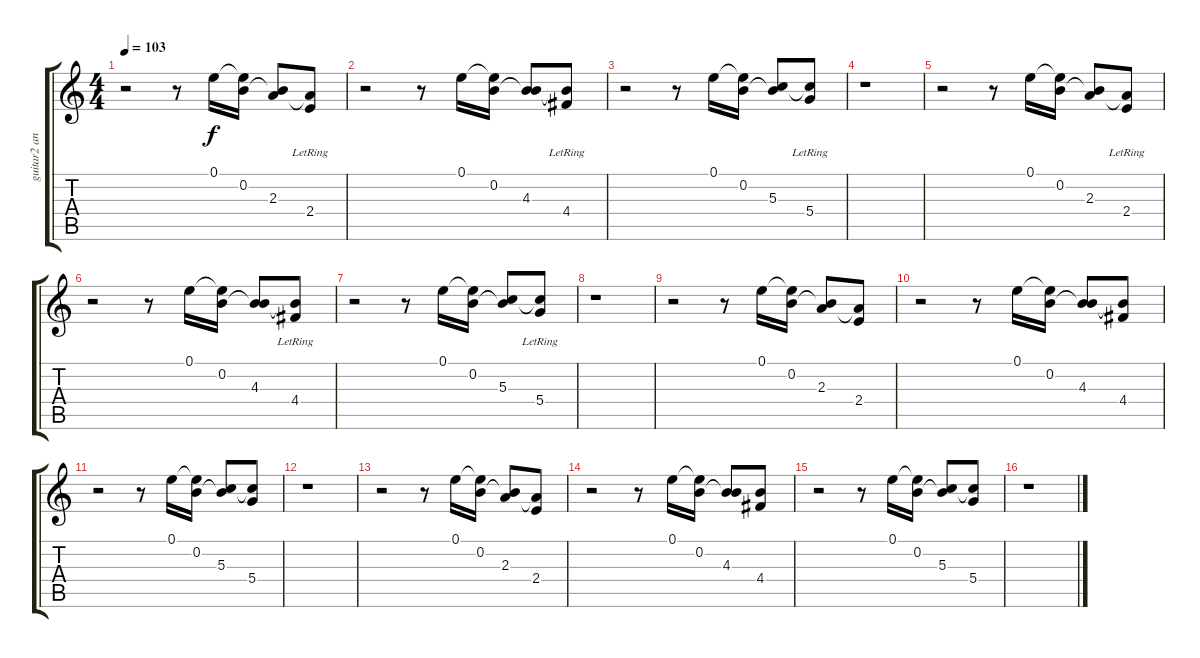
\track ("guitar2 and vocal2" "guitar2 an") {instrument acousticguitarsteel}
\staff {score tabs}
\tuning (E4 B3 G3 D3 A2 E2) {hide}
\ts (4 4)
\tempo 103
\clef g2
\ks c
r.2{dy f instrument acousticguitarsteel} r.8 0.1.16 (0.1{t} 0.2).16 (0.2{t} 2.3).8 (2.3{t} 2.4{lr}).8 |
r.2 r.8 0.1.16 (0.1{t} 0.2).16 (0.2{t} 4.3).8 (4.3{t} 4.4{lr}).8 |
r.2 r.8 0.1.16 (0.1{t} 0.2).16 (0.2{t} 5.3).8 (5.3{t} 5.4{lr}).8 |
r.1 |
r.2 r.8 0.1.16 (0.1{t} 0.2).16 (0.2{t} 2.3).8 (2.3{t} 2.4{lr}).8 |
r.2 r.8 0.1.16 (0.1{t} 0.2).16 (0.2{t} 4.3).8 (4.3{t} 4.4{lr}).8 |
r.2 r.8 0.1.16 (0.1{t} 0.2).16 (0.2{t} 5.3).8 (5.3{t} 5.4{lr}).8 |
r.1 |
r.2 r.8 0.1.16 (0.1{t} 0.2).16 (0.2{t} 2.3).8 (2.3{t} 2.4).8 |
r.2 r.8 0.1.16 (0.1{t} 0.2).16 (0.2{t} 4.3).8 (4.3{t} 4.4).8 |
r.2 r.8 0.1.16 (0.1{t} 0.2).16 (0.2{t} 5.3).8 (5.3{t} 5.4).8 |
r.1 |
r.2 r.8 0.1.16 (0.1{t} 0.2).16 (0.2{t} 2.3).8 (2.3{t} 2.4).8 |
r.2 r.8 0.1.16 (0.1{t} 0.2).16 (0.2{t} 4.3).8 (4.3{t} 4.4).8 |
r.2 r.8 0.1.16 (0.1{t} 0.2).16 (0.2{t} 5.3).8 (5.3{t} 5.4).8 |
r.1
